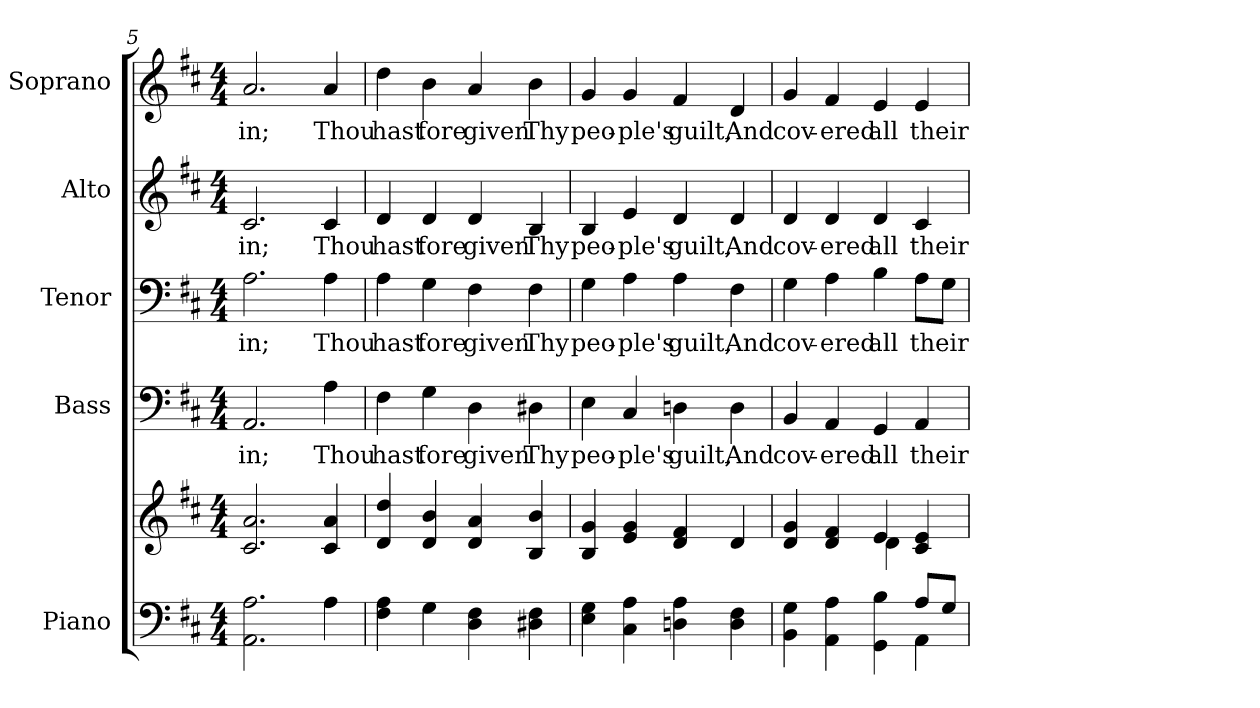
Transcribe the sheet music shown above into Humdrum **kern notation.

**kern	**kern	**kern	**text	**kern	**text	**kern	**text	**kern	**text
*part5	*part5	*part4	*part4	*part3	*part3	*part2	*part2	*part1	*part1
*staff6	*staff5	*staff4	*staff4	*staff3	*staff3	*staff2	*staff2	*staff1	*staff1
*I"Piano	*	*I"Bass	*	*I"Tenor	*	*I"Alto	*	*I"Soprano	*
*I'Pno.	*	*I'B.	*	*I'T.	*	*I'A.	*	*I'S.	*
*clefF4	*clefG2	*clefF4	*	*clefF4	*	*clefG2	*	*clefG2	*
*k[f#c#]	*k[f#c#]	*k[f#c#]	*	*k[f#c#]	*	*k[f#c#]	*	*k[f#c#]	*
*D:	*D:	*D:	*	*D:	*	*D:	*	*D:	*
*M4/4	*M4/4	*M4/4	*	*M4/4	*	*M4/4	*	*M4/4	*
=5	=5	=5	=5	=5	=5	=5	=5	=5	=5
!	!	!	!LO:LY:b:color=#000000	!	!	!	!	!	!
!	!	!	!	!	!LO:LY:b:color=#000000	!	!	!	!
!	!	!	!	!	!	!	!LO:LY:b:color=#000000	!	!
!	!	!	!	!	!	!	!	!	!LO:LY:b:color=#000000
2.AAi\ 2.Ai	2.c#i/ 2.ai	2.AAi/	in;	2.Ai\	in;	2.c#i/	in;	2.ai/	in;
!	!	!	!LO:LY:b:color=#000000	!	!	!	!	!	!
!	!	!	!	!	!LO:LY:b:color=#000000	!	!	!	!
!	!	!	!	!	!	!	!LO:LY:b:color=#000000	!	!
!	!	!	!	!	!	!	!	!	!LO:LY:b:color=#000000
4Ai\	4c#i/ 4ai	4Ai\	Thou	4Ai\	Thou	4c#i/	Thou	4ai/	Thou
=6	=6	=6	=6	=6	=6	=6	=6	=6	=6
!	!	!	!LO:LY:b:color=#000000	!	!	!	!	!	!
!	!	!	!	!	!LO:LY:b:color=#000000	!	!	!	!
!	!	!	!	!	!	!	!LO:LY:b:color=#000000	!	!
!	!	!	!	!	!	!	!	!	!LO:LY:b:color=#000000
4F#i\ 4Ai	4di/ 4ddi	4F#i\	hast	4Ai\	hast	4di/	hast	4ddi\	hast
!	!	!	!LO:LY:b:color=#000000	!	!	!	!	!	!
!	!	!	!	!	!LO:LY:b:color=#000000	!	!	!	!
!	!	!	!	!	!	!	!LO:LY:b:color=#000000	!	!
!	!	!	!	!	!	!	!	!	!LO:LY:b:color=#000000
4Gi\	4di/ 4bi	4Gi\	fore	4Gi\	fore	4di/	fore	4bi\	fore
!	!	!	!LO:LY:b:color=#000000	!	!	!	!	!	!
!	!	!	!	!	!LO:LY:b:color=#000000	!	!	!	!
!	!	!	!	!	!	!	!LO:LY:b:color=#000000	!	!
!	!	!	!	!	!	!	!	!	!LO:LY:b:color=#000000
4Di\ 4F#i	4di/ 4ai	4Di\	given	4F#i\	given	4di/	given	4ai/	given
!	!	!	!LO:LY:b:color=#000000	!	!	!	!	!	!
!	!	!	!	!	!LO:LY:b:color=#000000	!	!	!	!
!	!	!	!	!	!	!	!LO:LY:b:color=#000000	!	!
!	!	!	!	!	!	!	!	!	!LO:LY:b:color=#000000
4D#Xi\ 4F#i	4Bi/ 4bi	4D#Xi\	Thy	4F#i\	Thy	4Bi/	Thy	4bi\	Thy
!!LO:PB:g=z
=7	=7	=7	=7	=7	=7	=7	=7	=7	=7
!	!	!	!LO:LY:b:color=#000000	!	!	!	!	!	!
!	!	!	!	!	!LO:LY:b:color=#000000	!	!	!	!
!	!	!	!	!	!	!	!LO:LY:b:color=#000000	!	!
!	!	!	!	!	!	!	!	!	!LO:LY:b:color=#000000
4Ei\ 4Gi	4Bi/ 4gi	4Ei\	peo-	4Gi\	peo-	4Bi/	peo-	4gi/	peo-
!	!	!	!LO:LY:b:color=#000000	!	!	!	!	!	!
!	!	!	!	!	!LO:LY:b:color=#000000	!	!	!	!
!	!	!	!	!	!	!	!LO:LY:b:color=#000000	!	!
!	!	!	!	!	!	!	!	!	!LO:LY:b:color=#000000
4C#i\ 4Ai	4ei/ 4gi	4C#i/	-ple's	4Ai\	-ple's	4ei/	-ple's	4gi/	-ple's
!	!	!	!LO:LY:b:color=#000000	!	!	!	!	!	!
!	!	!	!	!	!LO:LY:b:color=#000000	!	!	!	!
!	!	!	!	!	!	!	!LO:LY:b:color=#000000	!	!
!	!	!	!	!	!	!	!	!	!LO:LY:b:color=#000000
4Dni\ 4Ai	4di/ 4f#i	4Dni\	guilt,	4Ai\	guilt,	4di/	guilt,	4f#i/	guilt,
!	!	!	!LO:LY:b:color=#000000	!	!	!	!	!	!
!	!	!	!	!	!LO:LY:b:color=#000000	!	!	!	!
!	!	!	!	!	!	!	!LO:LY:b:color=#000000	!	!
!	!	!	!	!	!	!	!	!	!LO:LY:b:color=#000000
4Di\ 4F#i	4di/	4Di\	And	4F#i\	And	4di/	And	4di/	And
=8	=8	=8	=8	=8	=8	=8	=8	=8	=8
*^	*^	*	*	*	*	*	*	*	*
!	!	!	!	!	!LO:LY:b:color=#000000	!	!	!	!	!	!
!	!	!	!	!	!	!	!LO:LY:b:color=#000000	!	!	!	!
!	!	!	!	!	!	!	!	!	!LO:LY:b:color=#000000	!	!
!	!	!	!	!	!	!	!	!	!	!	!LO:LY:b:color=#000000
4BBi\ 4Gi	2ryy	4di/ 4gi	2ryy	4BBi/	cov-	4Gi\	cov-	4di/	cov-	4gi/	cov-
!	!	!	!	!	!LO:LY:b:color=#000000	!	!	!	!	!	!
!	!	!	!	!	!	!	!LO:LY:b:color=#000000	!	!	!	!
!	!	!	!	!	!	!	!	!	!LO:LY:b:color=#000000	!	!
!	!	!	!	!	!	!	!	!	!	!	!LO:LY:b:color=#000000
4AAi\ 4Ai	.	4di/ 4f#i	.	4AAi/	-ered	4Ai\	-ered	4di/	-ered	4f#i/	-ered
!	!	!	!	!	!LO:LY:b:color=#000000	!	!	!	!	!	!
!	!	!	!	!	!	!	!LO:LY:b:color=#000000	!	!	!	!
!	!	!	!	!	!	!	!	!	!LO:LY:b:color=#000000	!	!
!	!	!	!	!	!	!	!	!	!	!	!LO:LY:b:color=#000000
4GGi\ 4Bi	4ryy	4ei/	4di\	4GGi/	all	4Bi\	all	4di/	all	4ei/	all
!	!	!	!	!	!LO:LY:b:color=#000000	!	!	!	!	!	!
!	!	!	!	!	!	!	!LO:LY:b:color=#000000	!	!	!	!
!	!	!	!	!	!	!	!	!	!LO:LY:b:color=#000000	!	!
!	!	!	!	!	!	!	!	!	!	!	!LO:LY:b:color=#000000
8Ai/L	4AAi\	4c#i/ 4ei	4ryy	4AAi/	their	8Ai\L	their	4c#i/	their	4ei/	their
8Gi/J	.	.	.	.	.	8Gi\J	.	.	.	.	.
*v	*v	*	*	*	*	*	*	*	*	*	*
*	*v	*v	*	*	*	*	*	*	*	*
=	=	=	=	=	=	=	=	=	=
*-	*-	*-	*-	*-	*-	*-	*-	*-	*-
